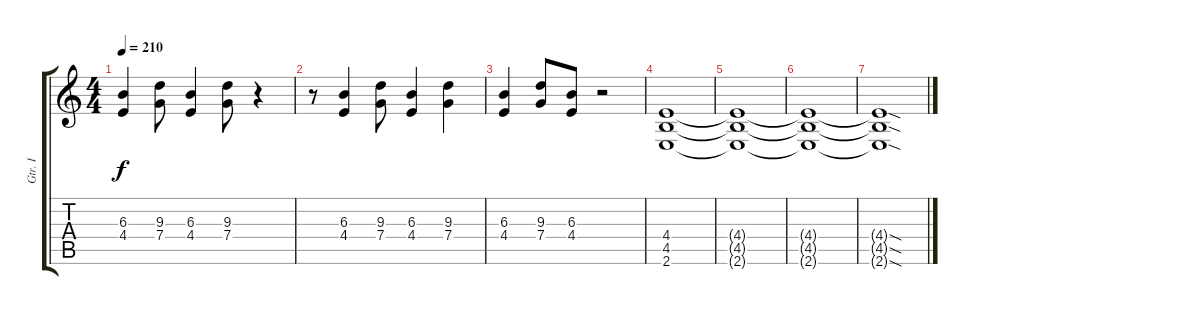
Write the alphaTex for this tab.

\track ("Gtr. I" "Gtr. I") {instrument distortionguitar}
\staff {score tabs}
\tuning (D4 A3 F3 C3 G2 D2) {hide}
\ts (4 4)
\tempo 210
\clef g2
\ks c
(6.3 4.4).4{dy f} (9.3 7.4).8 (6.3 4.4).4 (9.3 7.4).8 r.4 |
r.8 (6.3 4.4).4 (9.3 7.4).8 (6.3 4.4).4 (9.3 7.4).4 |
(6.3 4.4).4 (9.3 7.4).8 (6.3 4.4).8 r.2 |
(4.4 4.5 2.6).1 |
(4.4{t} 4.5{t} 2.6{t}).1 |
(4.4{t} 4.5{t} 2.6{t}).1 |
(4.4{sod t} 4.5{sod t} 2.6{sod t}).1
